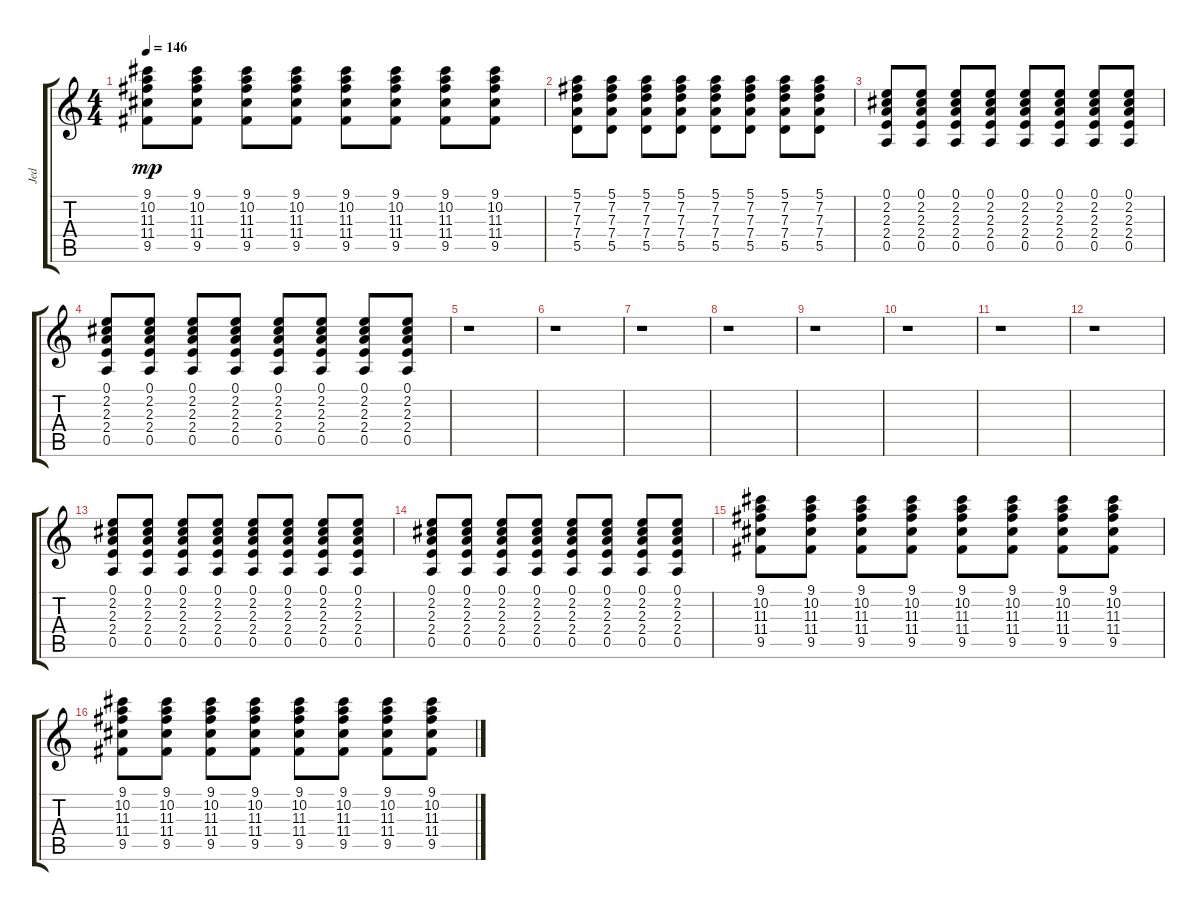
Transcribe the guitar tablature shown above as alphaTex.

\track ("Jed" "Jed") {instrument overdrivenguitar}
\staff {score tabs}
\tuning (E4 B3 G3 D3 A2 E2) {hide}
\ts (4 4)
\tempo 146
\clef g2
\ks c
(9.1 10.2 11.3 11.4 9.5).8{dy mp} (9.1 10.2 11.3 11.4 9.5).8 (9.1 10.2 11.3 11.4 9.5).8 (9.1 10.2 11.3 11.4 9.5).8 (9.1 10.2 11.3 11.4 9.5).8 (9.1 10.2 11.3 11.4 9.5).8 (9.1 10.2 11.3 11.4 9.5).8 (9.1 10.2 11.3 11.4 9.5).8 |
(5.1 7.2 7.3 7.4 5.5).8 (5.1 7.2 7.3 7.4 5.5).8 (5.1 7.2 7.3 7.4 5.5).8 (5.1 7.2 7.3 7.4 5.5).8 (5.1 7.2 7.3 7.4 5.5).8 (5.1 7.2 7.3 7.4 5.5).8 (5.1 7.2 7.3 7.4 5.5).8 (5.1 7.2 7.3 7.4 5.5).8 |
(0.1 2.2 2.3 2.4 0.5).8 (0.1 2.2 2.3 2.4 0.5).8 (0.1 2.2 2.3 2.4 0.5).8 (0.1 2.2 2.3 2.4 0.5).8 (0.1 2.2 2.3 2.4 0.5).8 (0.1 2.2 2.3 2.4 0.5).8 (0.1 2.2 2.3 2.4 0.5).8 (0.1 2.2 2.3 2.4 0.5).8 |
(0.1 2.2 2.3 2.4 0.5).8 (0.1 2.2 2.3 2.4 0.5).8 (0.1 2.2 2.3 2.4 0.5).8 (0.1 2.2 2.3 2.4 0.5).8 (0.1 2.2 2.3 2.4 0.5).8 (0.1 2.2 2.3 2.4 0.5).8 (0.1 2.2 2.3 2.4 0.5).8 (0.1 2.2 2.3 2.4 0.5).8 |
r.1 |
r.1 |
r.1 |
r.1 |
r.1 |
r.1 |
r.1 |
r.1 |
(0.1 2.2 2.3 2.4 0.5).8 (0.1 2.2 2.3 2.4 0.5).8 (0.1 2.2 2.3 2.4 0.5).8 (0.1 2.2 2.3 2.4 0.5).8 (0.1 2.2 2.3 2.4 0.5).8 (0.1 2.2 2.3 2.4 0.5).8 (0.1 2.2 2.3 2.4 0.5).8 (0.1 2.2 2.3 2.4 0.5).8 |
(0.1 2.2 2.3 2.4 0.5).8 (0.1 2.2 2.3 2.4 0.5).8 (0.1 2.2 2.3 2.4 0.5).8 (0.1 2.2 2.3 2.4 0.5).8 (0.1 2.2 2.3 2.4 0.5).8 (0.1 2.2 2.3 2.4 0.5).8 (0.1 2.2 2.3 2.4 0.5).8 (0.1 2.2 2.3 2.4 0.5).8 |
(9.1 10.2 11.3 11.4 9.5).8 (9.1 10.2 11.3 11.4 9.5).8 (9.1 10.2 11.3 11.4 9.5).8 (9.1 10.2 11.3 11.4 9.5).8 (9.1 10.2 11.3 11.4 9.5).8 (9.1 10.2 11.3 11.4 9.5).8 (9.1 10.2 11.3 11.4 9.5).8 (9.1 10.2 11.3 11.4 9.5).8 |
(9.1 10.2 11.3 11.4 9.5).8 (9.1 10.2 11.3 11.4 9.5).8 (9.1 10.2 11.3 11.4 9.5).8 (9.1 10.2 11.3 11.4 9.5).8 (9.1 10.2 11.3 11.4 9.5).8 (9.1 10.2 11.3 11.4 9.5).8 (9.1 10.2 11.3 11.4 9.5).8 (9.1 10.2 11.3 11.4 9.5).8
